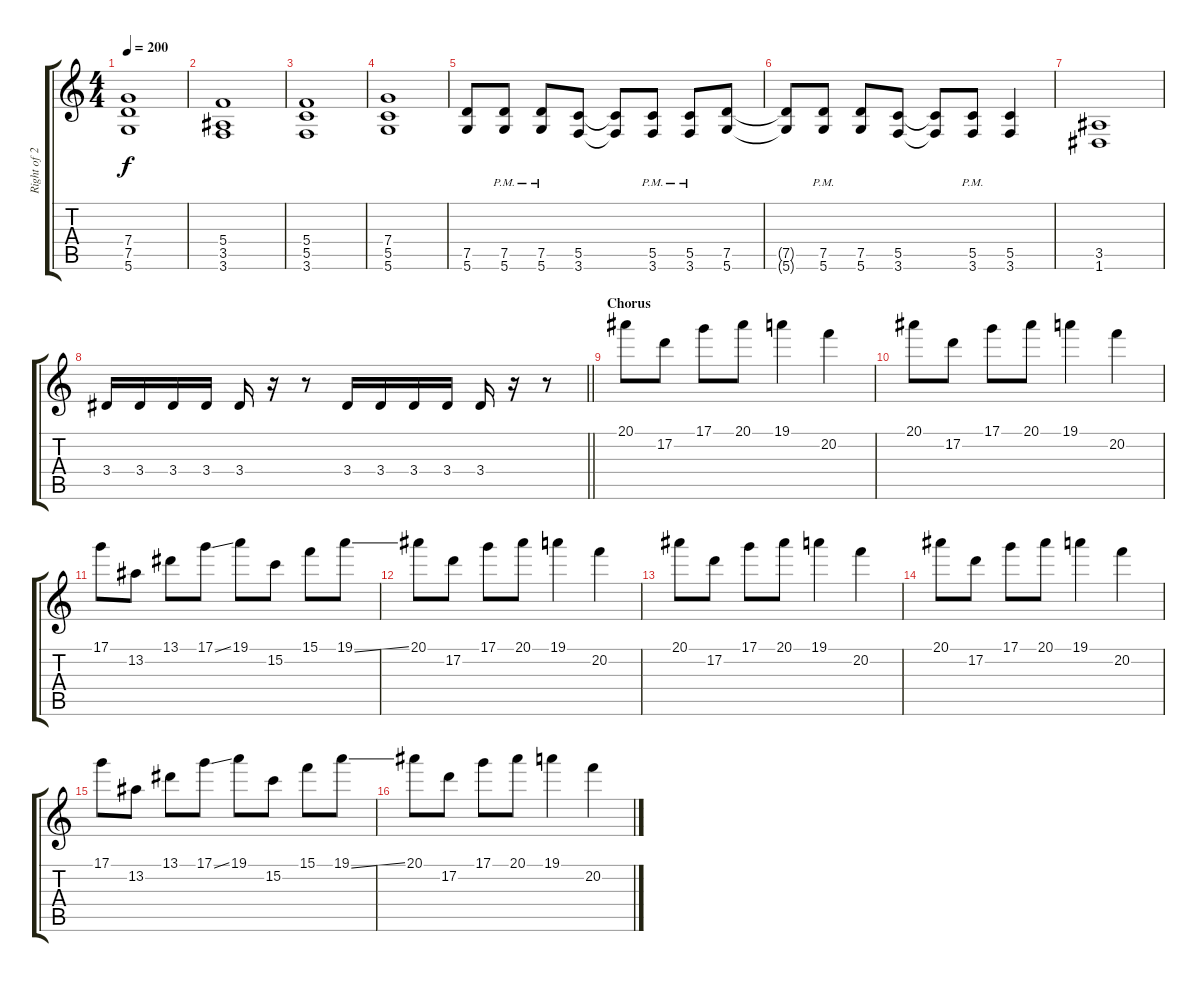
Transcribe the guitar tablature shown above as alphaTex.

\track ("Right of 2A" "Right of 2") {solo instrument overdrivenguitar}
\staff {score tabs}
\tuning (D4 A3 F3 C3 G2 D2) {hide}
\ts (4 4)
\tempo 200
\clef g2
\ks c
(7.4 7.5 5.6).1{dy f} |
(5.4 3.5 3.6).1 |
(5.4 5.5 3.6).1 |
(7.4 5.5 5.6).1 |
(7.5 5.6).8 (7.5{pm} 5.6{pm}).8 (7.5{pm} 5.6{pm}).8 (5.5 3.6).8 (5.5{t} 3.6{t}).8 (5.5{pm} 3.6{pm}).8 (5.5{pm} 3.6{pm}).8 (7.5 5.6).8 |
(7.5{t} 5.6{t}).8 (7.5{pm} 5.6{pm}).8 (7.5 5.6).8 (5.5 3.6).8 (5.5{t} 3.6{t}).8 (5.5{pm} 3.6{pm}).8 (5.5 3.6).4 |
(3.5 1.6).1 |
\barLineRight lightlight
3.4.16 3.4.16 3.4.16 3.4.16 3.4.16 r.16 r.8 3.4.16 3.4.16 3.4.16 3.4.16 3.4.16 r.16 r.8 |
\section ("" "Chorus")
20.1.8 17.2.8 17.1.8 20.1.8 19.1.4 20.2.4 |
20.1.8 17.2.8 17.1.8 20.1.8 19.1.4 20.2.4 |
17.1.8 13.2.8 13.1.8 17.1{ss}.8 19.1.8 15.2.8 15.1.8 19.1{ss}.8 |
20.1.8 17.2.8 17.1.8 20.1.8 19.1.4 20.2.4 |
20.1.8 17.2.8 17.1.8 20.1.8 19.1.4 20.2.4 |
20.1.8 17.2.8 17.1.8 20.1.8 19.1.4 20.2.4 |
17.1.8 13.2.8 13.1.8 17.1{ss}.8 19.1.8 15.2.8 15.1.8 19.1{ss}.8 |
20.1.8 17.2.8 17.1.8 20.1.8 19.1.4 20.2.4
